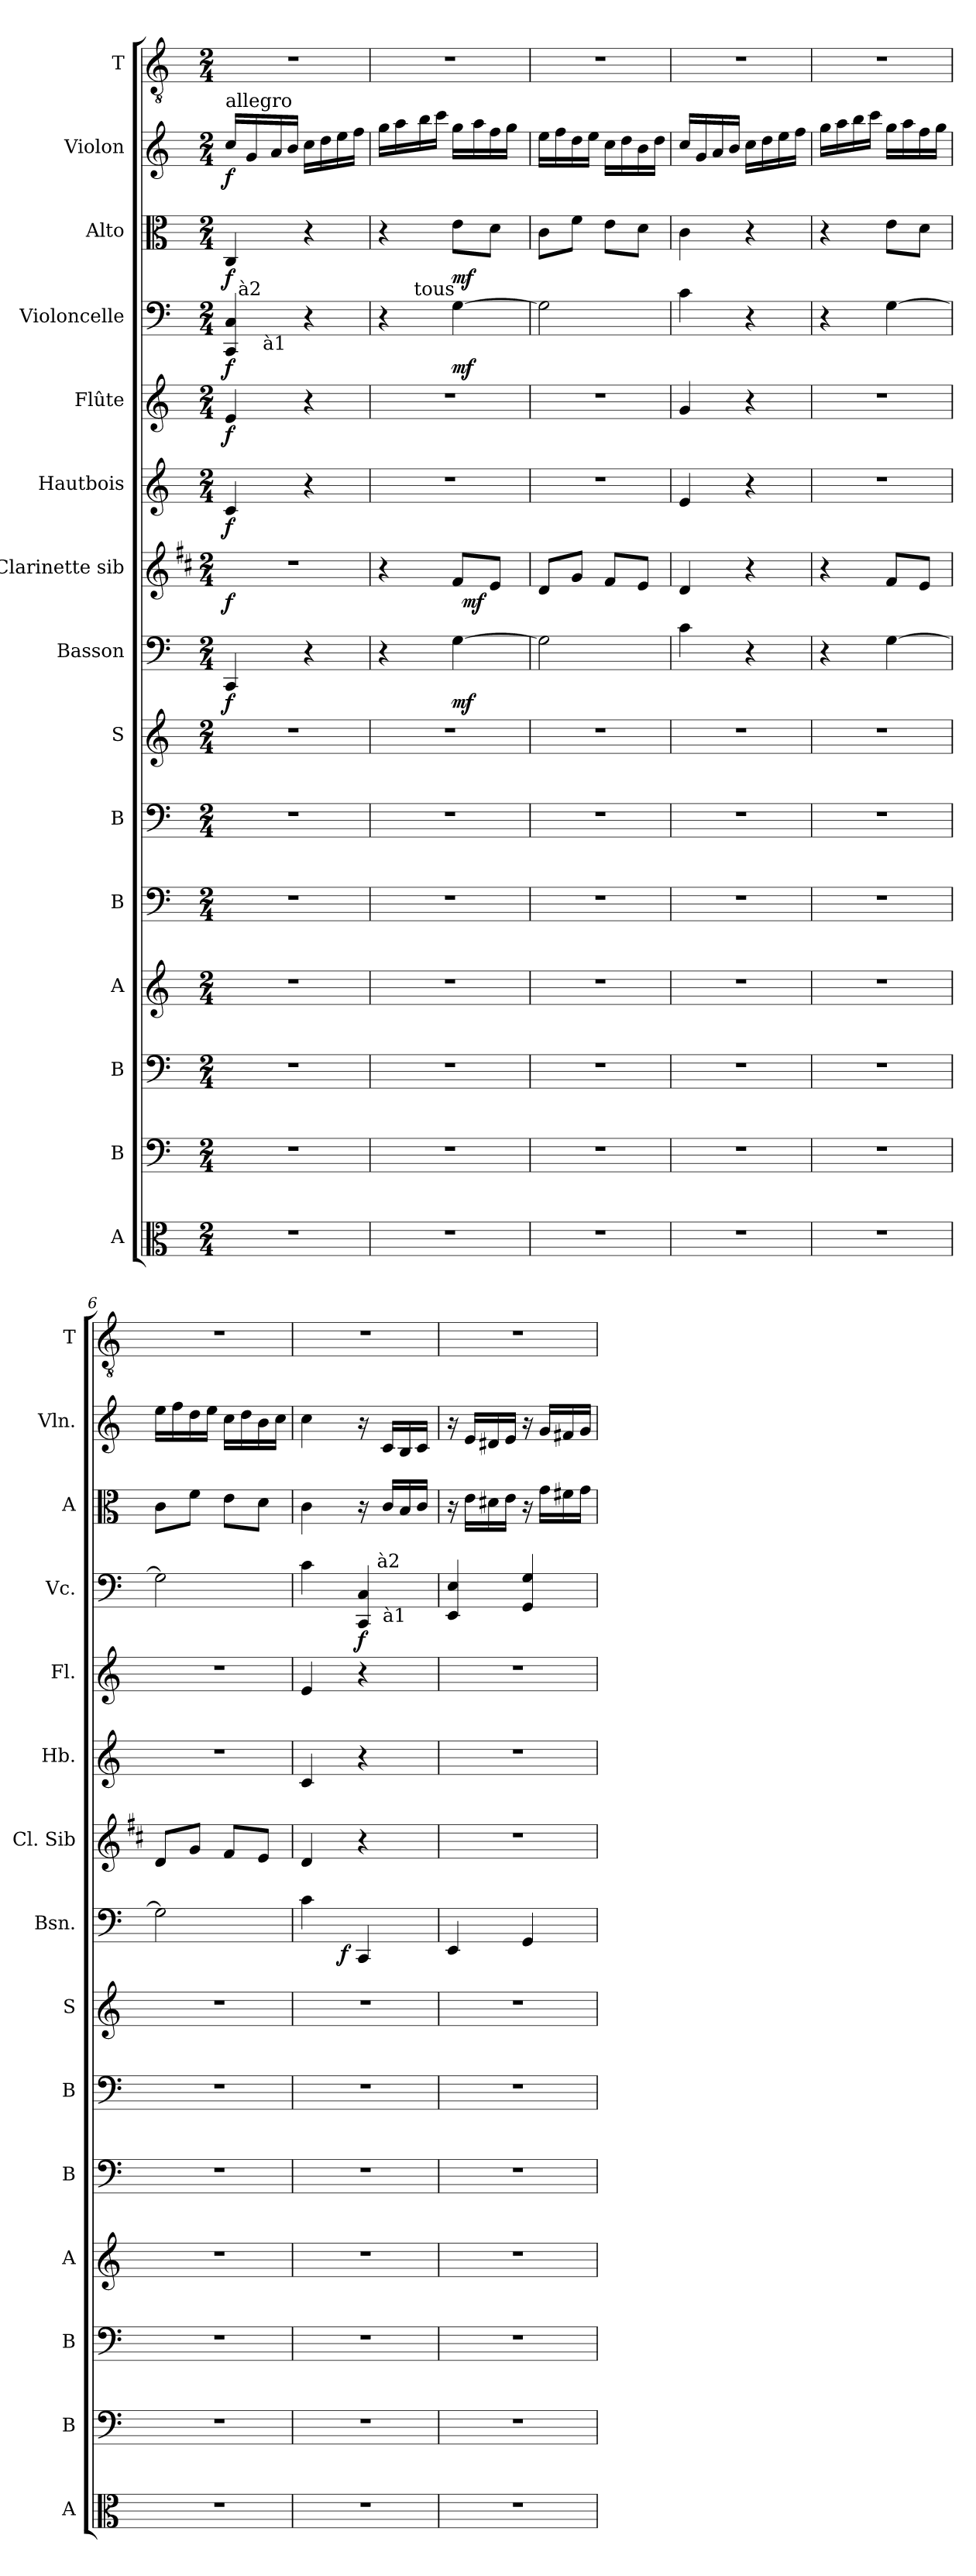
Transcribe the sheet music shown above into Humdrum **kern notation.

**kern	**kern	**kern	**kern	**kern	**kern	**kern	**kern	**dynam	**kern	**dynam	**kern	**dynam	**kern	**dynam	**kern	**dynam	**kern	**dynam	**kern	**dynam	**kern
*part15	*part14	*part13	*part12	*part11	*part10	*part9	*part8	*part8	*part7	*part7	*part6	*part6	*part5	*part5	*part4	*part4	*part3	*part3	*part2	*part2	*part1
*staff15	*staff14	*staff13	*staff12	*staff11	*staff10	*staff9	*staff8	*staff8	*staff7	*staff7	*staff6	*staff6	*staff5	*staff5	*staff4	*staff4	*staff3	*staff3	*staff2	*staff2	*staff1
*I"A	*I"B	*I"B	*I"A	*I"B	*I"B	*I"S	*I"Basson	*	*I"Clarinette sib	*	*I"Hautbois	*	*I"Flûte	*	*I"Violoncelle	*	*I"Alto	*	*I"Violon	*	*I"T
*I'A	*I'B	*I'B	*I'A	*I'B	*I'B	*I'S	*I'Bsn.	*	*I'Cl. Sib	*	*I'Hb.	*	*I'Fl.	*	*I'Vc.	*	*I'A	*	*I'Vln.	*	*I'T
*clefC3	*clefF4	*clefF4	*clefG2	*clefF4	*clefF4	*clefG2	*clefF4	*	*clefG2	*	*clefG2	*	*clefG2	*	*clefF4	*	*clefC3	*	*clefG2	*	*clefGv2
*	*	*	*	*	*	*	*	*	*ITrd1c2	*	*	*	*	*	*	*	*	*	*	*	*
*k[]	*k[]	*k[]	*k[]	*k[]	*k[]	*k[]	*k[]	*	*k[]	*	*k[]	*	*k[]	*	*k[]	*	*k[]	*	*k[]	*	*k[]
*C:	*C:	*C:	*C:	*C:	*C:	*C:	*C:	*	*C:	*	*C:	*	*C:	*	*C:	*	*C:	*	*C:	*	*C:
*M2/4	*M2/4	*M2/4	*M2/4	*M2/4	*M2/4	*M2/4	*M2/4	*	*M2/4	*	*M2/4	*	*M2/4	*	*M2/4	*	*M2/4	*	*M2/4	*	*M2/4
=1	=1	=1	=1	=1	=1	=1	=1	=1	=1	=1	=1	=1	=1	=1	=1	=1	=1	=1	=1	=1	=1
!	!	!	!	!	!	!	!	!	!	!	!	!	!	!	!	!	!	!	!LO:TX:a:t=allegro	!	!
!	!	!	!	!	!	!	!	!LO:DY:b	!	!LO:DY:b	!	!LO:DY:b	!	!LO:DY:b	!	!LO:DY:b	!	!LO:DY:b	!	!LO:DY:b	!
*	*	*	*	*	*	*	*	*	*	*	*	*	*	*	*^	*	*	*	*	*	*
*	*	*	*	*	*	*	*	*	*	*	*	*	*	*	*	*^	*	*	*	*	*	*
2r	2r	2r	2r	2r	2r	2r	4CC/	f	2r	f	4c/	f	4e/	f	4CC/ 4C/	24ryy	12ryy	f	4C/	f	16cc/LL	f	2r
!	!	!	!	!	!	!	!	!	!	!	!	!	!	!	!	!LO:TX:a:t=à2	!	!	!	!	!	!	!
.	.	.	.	.	.	.	.	.	.	.	.	.	.	.	.	3ryy	.	.	.	.	.	.	.
.	.	.	.	.	.	.	.	.	.	.	.	.	.	.	.	.	.	.	.	.	16g/	.	.
.	.	.	.	.	.	.	.	.	.	.	.	.	.	.	.	.	48ryy	.	.	.	.	.	.
!	!	!	!	!	!	!	!	!	!	!	!	!	!	!	!	!	!LO:TX:b:t=à1	!	!	!	!	!	!
.	.	.	.	.	.	.	.	.	.	.	.	.	.	.	.	.	3ryy	.	.	.	.	.	.
.	.	.	.	.	.	.	.	.	.	.	.	.	.	.	.	.	.	.	.	.	16a/	.	.
.	.	.	.	.	.	.	.	.	.	.	.	.	.	.	.	.	.	.	.	.	16b/JJ	.	.
.	.	.	.	.	.	.	4r	.	.	.	4r	.	4r	.	4r	.	.	.	4r	.	16cc\LL	.	.
.	.	.	.	.	.	.	.	.	.	.	.	.	.	.	.	.	.	.	.	.	16dd\	.	.
.	.	.	.	.	.	.	.	.	.	.	.	.	.	.	.	12.ryy	.	.	.	.	16ee\	.	.
.	.	.	.	.	.	.	.	.	.	.	.	.	.	.	.	.	24.ryy	.	.	.	16ff\JJ	.	.
*	*	*	*	*	*	*	*	*	*	*	*	*	*	*	*	*v	*v	*	*	*	*	*	*
=2	=2	=2	=2	=2	=2	=2	=2	=2	=2	=2	=2	=2	=2	=2	=2	=2	=2	=2	=2	=2	=2	=2
*	*	*	*	*	*	*	*	*	*^	*	*	*	*	*	*	*	*	*	*	*	*	*
2r	2r	2r	2r	2r	2r	2r	4r	.	4r	4ryy	.	2r	.	2r	.	4r	12ryy	.	4r	.	16gg\LL	.	2r
.	.	.	.	.	.	.	.	.	.	.	.	.	.	.	.	.	.	.	.	.	16aa\	.	.
.	.	.	.	.	.	.	.	.	.	.	.	.	.	.	.	.	48.ryy	.	.	.	.	.	.
!	!	!	!	!	!	!	!	!	!	!	!	!	!	!	!	!	!LO:TX:a:t=tous	!	!	!	!	!	!
.	.	.	.	.	.	.	.	.	.	.	.	.	.	.	.	.	3ryy	.	.	.	.	.	.
.	.	.	.	.	.	.	.	.	.	.	.	.	.	.	.	.	.	.	.	.	16bb\	.	.
.	.	.	.	.	.	.	.	.	.	.	.	.	.	.	.	.	.	.	.	.	16ccc\JJ	.	.
!	!	!	!	!	!	!	!	!LO:DY:b	!	!	!	!	!	!	!	!	!	!LO:DY:b	!	!LO:DY:b	!	!	!
.	.	.	.	.	.	.	[4G\	mf	8e/L	32ryy	.	.	.	.	.	[4G\	.	mf	8e\L	mf	16gg\LL	.	.
!	!	!	!	!	!	!	!	!	!	!	!LO:DY:b	!	!	!	!	!	!	!	!	!	!	!	!
.	.	.	.	.	.	.	.	.	.	8..ryy	mf	.	.	.	.	.	.	.	.	.	.	.	.
.	.	.	.	.	.	.	.	.	.	.	.	.	.	.	.	.	.	.	.	.	16aa\	.	.
.	.	.	.	.	.	.	.	.	8d/J	.	.	.	.	.	.	.	.	.	8d\J	.	16ff\	.	.
.	.	.	.	.	.	.	.	.	.	.	.	.	.	.	.	.	.	.	.	.	16gg\JJ	.	.
.	.	.	.	.	.	.	.	.	.	.	.	.	.	.	.	.	24ryy	.	.	.	.	.	.
.	.	.	.	.	.	.	.	.	.	.	.	.	.	.	.	.	96ryy	.	.	.	.	.	.
*	*	*	*	*	*	*	*	*	*v	*v	*	*	*	*	*	*v	*v	*	*	*	*	*	*
=3	=3	=3	=3	=3	=3	=3	=3	=3	=3	=3	=3	=3	=3	=3	=3	=3	=3	=3	=3	=3	=3
2r	2r	2r	2r	2r	2r	2r	2G\]	.	8c/L	.	2r	.	2r	.	2G\]	.	8c\L	.	16ee\LL	.	2r
.	.	.	.	.	.	.	.	.	.	.	.	.	.	.	.	.	.	.	16ff\	.	.
.	.	.	.	.	.	.	.	.	8f/J	.	.	.	.	.	.	.	8f\J	.	16dd\	.	.
.	.	.	.	.	.	.	.	.	.	.	.	.	.	.	.	.	.	.	16ee\JJ	.	.
.	.	.	.	.	.	.	.	.	8e/L	.	.	.	.	.	.	.	8e\L	.	16cc\LL	.	.
.	.	.	.	.	.	.	.	.	.	.	.	.	.	.	.	.	.	.	16dd\	.	.
.	.	.	.	.	.	.	.	.	8d/J	.	.	.	.	.	.	.	8d\J	.	16b\	.	.
.	.	.	.	.	.	.	.	.	.	.	.	.	.	.	.	.	.	.	16dd\JJ	.	.
=4	=4	=4	=4	=4	=4	=4	=4	=4	=4	=4	=4	=4	=4	=4	=4	=4	=4	=4	=4	=4	=4
2r	2r	2r	2r	2r	2r	2r	4c\	.	4c/	.	4e/	.	4g/	.	4c\	.	4c\	.	16cc/LL	.	2r
.	.	.	.	.	.	.	.	.	.	.	.	.	.	.	.	.	.	.	16g/	.	.
.	.	.	.	.	.	.	.	.	.	.	.	.	.	.	.	.	.	.	16a/	.	.
.	.	.	.	.	.	.	.	.	.	.	.	.	.	.	.	.	.	.	16b/JJ	.	.
.	.	.	.	.	.	.	4r	.	4r	.	4r	.	4r	.	4r	.	4r	.	16cc\LL	.	.
.	.	.	.	.	.	.	.	.	.	.	.	.	.	.	.	.	.	.	16dd\	.	.
.	.	.	.	.	.	.	.	.	.	.	.	.	.	.	.	.	.	.	16ee\	.	.
.	.	.	.	.	.	.	.	.	.	.	.	.	.	.	.	.	.	.	16ff\JJ	.	.
!!LO:PB:g=z
=5	=5	=5	=5	=5	=5	=5	=5	=5	=5	=5	=5	=5	=5	=5	=5	=5	=5	=5	=5	=5	=5
2r	2r	2r	2r	2r	2r	2r	4r	.	4r	.	2r	.	2r	.	4r	.	4r	.	16gg\LL	.	2r
.	.	.	.	.	.	.	.	.	.	.	.	.	.	.	.	.	.	.	16aa\	.	.
.	.	.	.	.	.	.	.	.	.	.	.	.	.	.	.	.	.	.	16bb\	.	.
.	.	.	.	.	.	.	.	.	.	.	.	.	.	.	.	.	.	.	16ccc\JJ	.	.
.	.	.	.	.	.	.	[4G\	.	8e/L	.	.	.	.	.	[4G\	.	8e\L	.	16gg\LL	.	.
.	.	.	.	.	.	.	.	.	.	.	.	.	.	.	.	.	.	.	16aa\	.	.
.	.	.	.	.	.	.	.	.	8d/J	.	.	.	.	.	.	.	8d\J	.	16ff\	.	.
.	.	.	.	.	.	.	.	.	.	.	.	.	.	.	.	.	.	.	16gg\JJ	.	.
=6	=6	=6	=6	=6	=6	=6	=6	=6	=6	=6	=6	=6	=6	=6	=6	=6	=6	=6	=6	=6	=6
2r	2r	2r	2r	2r	2r	2r	2G\]	.	8c/L	.	2r	.	2r	.	2G\]	.	8c\L	.	16ee\LL	.	2r
.	.	.	.	.	.	.	.	.	.	.	.	.	.	.	.	.	.	.	16ff\	.	.
.	.	.	.	.	.	.	.	.	8f/J	.	.	.	.	.	.	.	8f\J	.	16dd\	.	.
.	.	.	.	.	.	.	.	.	.	.	.	.	.	.	.	.	.	.	16ee\JJ	.	.
.	.	.	.	.	.	.	.	.	8e/L	.	.	.	.	.	.	.	8e\L	.	16cc\LL	.	.
.	.	.	.	.	.	.	.	.	.	.	.	.	.	.	.	.	.	.	16dd\	.	.
.	.	.	.	.	.	.	.	.	8d/J	.	.	.	.	.	.	.	8d\J	.	16b\	.	.
.	.	.	.	.	.	.	.	.	.	.	.	.	.	.	.	.	.	.	16cc\JJ	.	.
=7	=7	=7	=7	=7	=7	=7	=7	=7	=7	=7	=7	=7	=7	=7	=7	=7	=7	=7	=7	=7	=7
*	*	*	*	*	*	*	*^	*	*	*	*	*	*	*	*^	*	*	*	*	*	*
*	*	*	*	*	*	*	*	*	*	*	*	*	*	*	*	*	*^	*	*	*	*	*	*
2r	2r	2r	2r	2r	2r	2r	4c\	8.ryy	.	4c/	.	4c/	.	4e/	.	4c\	6ryy	4ryy	.	4c\	.	4cc\	.	2r
.	.	.	.	.	.	.	.	.	.	.	.	.	.	.	.	.	12ryy	.	.	.	.	.	.	.
!	!	!	!	!	!	!	!	!	!LO:DY:b	!	!	!	!	!	!	!	!	!	!	!	!	!	!	!
.	.	.	.	.	.	.	.	4ryy	f	.	.	.	.	.	.	.	.	.	.	.	.	.	.	.
!	!	!	!	!	!	!	!	!	!	!	!	!	!	!	!	!	!	!	!LO:DY:b	!	!	!	!	!
.	.	.	.	.	.	.	4CC/	.	.	4r	.	4r	.	4r	.	4CC/ 4C/	24ryy	16ryy	f	16r	.	16r	.	.
.	.	.	.	.	.	.	.	.	.	.	.	.	.	.	.	.	96ryy	.	.	.	.	.	.	.
!	!	!	!	!	!	!	!	!	!	!	!	!	!	!	!	!	!LO:TX:a:t=à2	!	!	!	!	!	!	!
.	.	.	.	.	.	.	.	.	.	.	.	.	.	.	.	.	6ryy	.	.	.	.	.	.	.
!	!	!	!	!	!	!	!	!	!	!	!	!	!	!	!	!	!	!LO:TX:b:t=à1	!	!	!	!	!	!
.	.	.	.	.	.	.	.	.	.	.	.	.	.	.	.	.	.	8.ryy	.	16c/LL	.	16c/LL	.	.
.	.	.	.	.	.	.	.	.	.	.	.	.	.	.	.	.	.	.	.	16B/	.	16B/	.	.
.	.	.	.	.	.	.	.	16ryy	.	.	.	.	.	.	.	.	.	.	.	16c/JJ	.	16c/JJ	.	.
.	.	.	.	.	.	.	.	.	.	.	.	.	.	.	.	.	48.ryy	.	.	.	.	.	.	.
*	*	*	*	*	*	*	*v	*v	*	*	*	*	*	*	*	*v	*v	*v	*	*	*	*	*	*
=8	=8	=8	=8	=8	=8	=8	=8	=8	=8	=8	=8	=8	=8	=8	=8	=8	=8	=8	=8	=8	=8
2r	2r	2r	2r	2r	2r	2r	4EE/	.	2r	.	2r	.	2r	.	4EE/ 4E/	.	16r	.	16r	.	2r
.	.	.	.	.	.	.	.	.	.	.	.	.	.	.	.	.	16e\LL	.	16e/LL	.	.
.	.	.	.	.	.	.	.	.	.	.	.	.	.	.	.	.	16d#X\	.	16d#X/	.	.
.	.	.	.	.	.	.	.	.	.	.	.	.	.	.	.	.	16e\JJ	.	16e/JJ	.	.
.	.	.	.	.	.	.	4GG/	.	.	.	.	.	.	.	4GG/ 4G/	.	16r	.	16r	.	.
.	.	.	.	.	.	.	.	.	.	.	.	.	.	.	.	.	16g\LL	.	16g/LL	.	.
.	.	.	.	.	.	.	.	.	.	.	.	.	.	.	.	.	16f#X\	.	16f#X/	.	.
.	.	.	.	.	.	.	.	.	.	.	.	.	.	.	.	.	16g\JJ	.	16g/JJ	.	.
=	=	=	=	=	=	=	=	=	=	=	=	=	=	=	=	=	=	=	=	=	=
*-	*-	*-	*-	*-	*-	*-	*-	*-	*-	*-	*-	*-	*-	*-	*-	*-	*-	*-	*-	*-	*-
